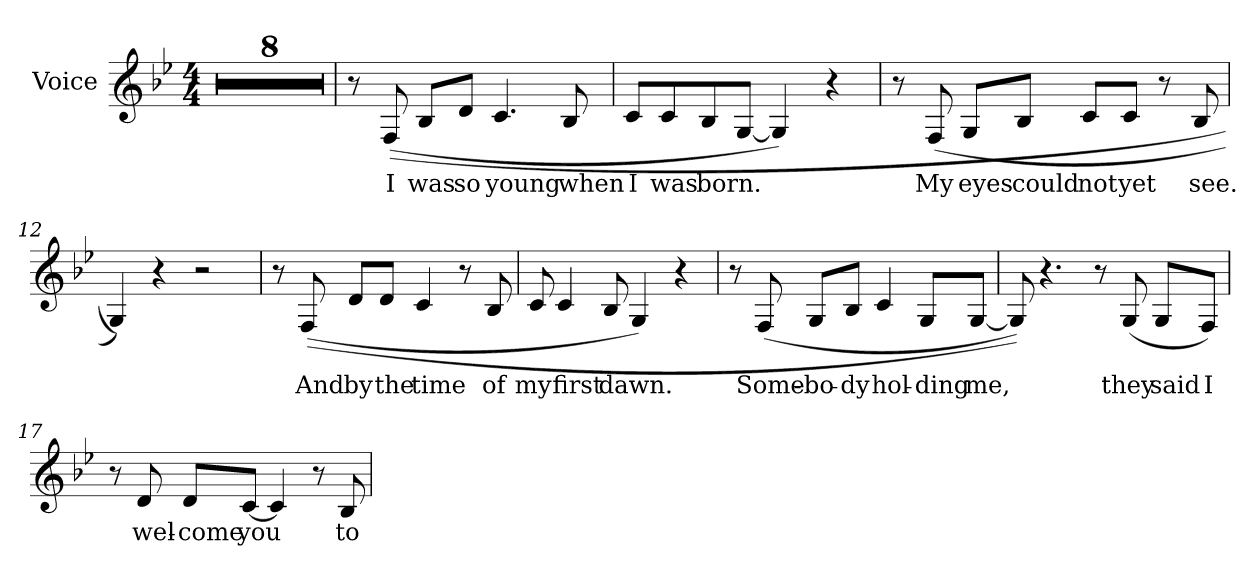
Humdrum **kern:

**kern	**text
*part1	*part1
*staff1	*staff1
*I"Voice	*
*I'Voice	*
!!LO:PB:g=z
*clefG2	*
*k[b-e-]	*
*B-:	*
*M4/4	*
=1	=1
1r	.
=2	=2
1r	.
=3	=3
1r	.
=4	=4
1r	.
=5	=5
1r	.
=6	=6
1r	.
=7	=7
1r	.
=8	=8
1r	.
!!LO:LB:g=z
=9	=9
8r	.
!	!LO:LY:b:color=#000000
((8Fi/	I
!	!LO:LY:b:color=#000000
8B-i/L	was
!	!LO:LY:b:color=#000000
8di/J	so
!	!LO:LY:b:color=#000000
4.ci/	young
!	!LO:LY:b:color=#000000
8B-i/	when
=10	=10
!	!LO:LY:b:color=#000000
8ci/L	I
!	!LO:LY:b:color=#000000
8ci/	was
!	!LO:LY:b:color=#000000
8B-i/	born.
[8Gi/J	.
4Gi/])	.
4r	.
=11	=11
8r	.
!	!LO:LY:b:color=#000000
(8Fi/	My
!	!LO:LY:b:color=#000000
8Gi/L	eyes
!	!LO:LY:b:color=#000000
8B-i/J	could
!	!LO:LY:b:color=#000000
8ci/L	not
!	!LO:LY:b:color=#000000
8ci/J	yet
8r	.
!	!LO:LY:b:color=#000000
8B-i/	see.
=12	=12
4Gi/))	.
4r	.
2r	.
!!LO:LB:g=z
=13	=13
8r	.
!	!LO:LY:b:color=#000000
((8Fi/	And
!	!LO:LY:b:color=#000000
8di/L	by
!	!LO:LY:b:color=#000000
8di/J	the
!	!LO:LY:b:color=#000000
4ci/	time
8r	.
!	!LO:LY:b:color=#000000
8B-i/	of
=14	=14
!	!LO:LY:b:color=#000000
8ci/	my
!	!LO:LY:b:color=#000000
4ci/	first
!	!LO:LY:b:color=#000000
8B-i/	dawn.
4Gi/)	.
4r	.
=15	=15
8r	.
!	!LO:LY:b:color=#000000
(8Fi/	Some-
!	!LO:LY:b:color=#000000
8Gi/L	-bo-
!	!LO:LY:b:color=#000000
8B-i/J	-dy
!	!LO:LY:b:color=#000000
4ci/	hol-
!	!LO:LY:b:color=#000000
8Gi/L	-ding
!	!LO:LY:b:color=#000000
[8Gi/J	me,
=16	=16
8Gi/]))	.
4.r	.
8r	.
!	!LO:LY:b:color=#000000
(8Gi/	they
!	!LO:LY:b:color=#000000
8Gi/L	said
!	!LO:LY:b:color=#000000
8Fi/J)	I
!!LO:LB:g=z
=17	=17
8r	.
!	!LO:LY:b:color=#000000
8di/	wel-
!	!LO:LY:b:color=#000000
8di/L	-come
!	!LO:LY:b:color=#000000
[8ci/J	you
4ci/]	.
8r	.
!	!LO:LY:b:color=#000000
8B-i/	to
=	=
*-	*-
